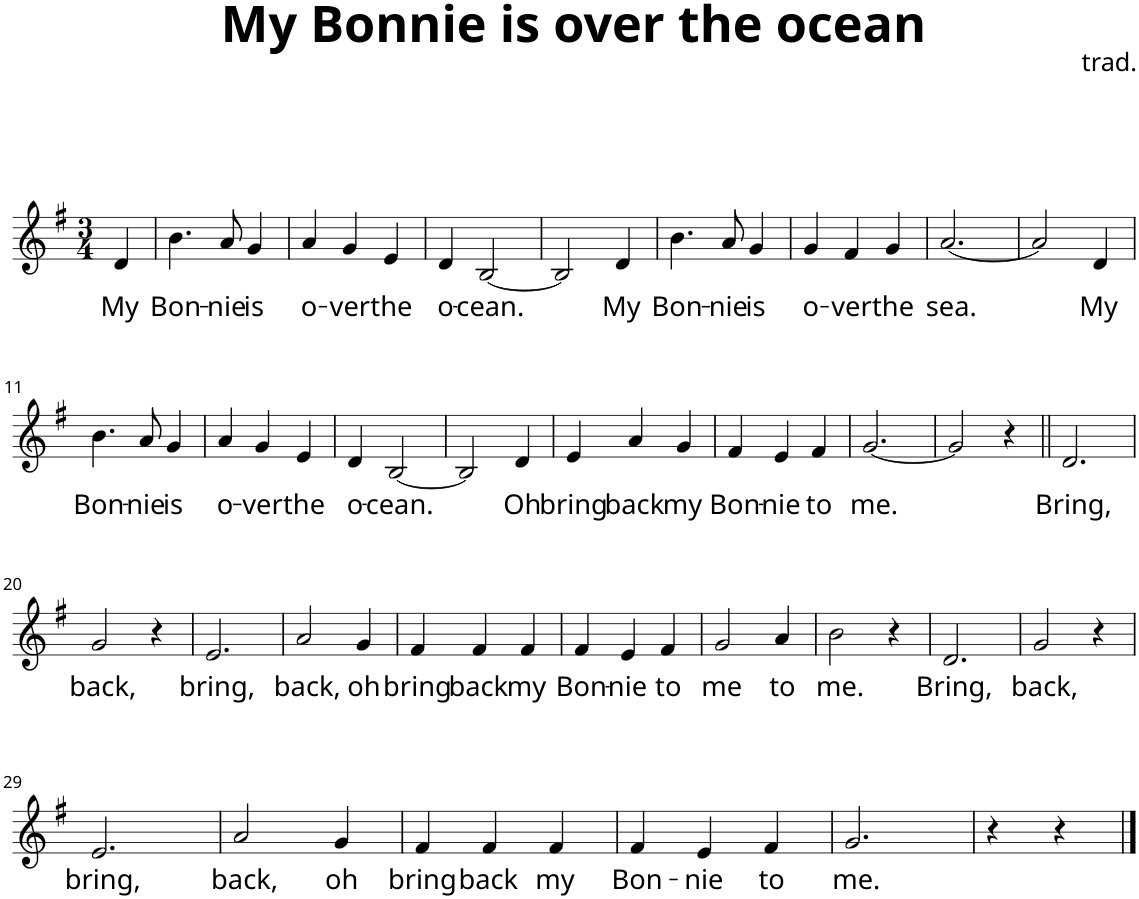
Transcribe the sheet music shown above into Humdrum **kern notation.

**kern	**text
*part1	*part1
*staff1	*staff1
*I"Sopran	*
*clefG2	*
*k[f#]	*
*G:	*
*M3/4	*
=1	=1
!	!LO:LY:b
4d/	My
=2	=2
!	!LO:LY:b
4.b\	Bon-
!	!LO:LY:b
8a/	-nie
!	!LO:LY:b
4g/	is
=3	=3
!	!LO:LY:b
4a/	o-
!	!LO:LY:b
4g/	-ver
!	!LO:LY:b
4e/	the
=4	=4
!	!LO:LY:b
4d/	o-
!	!LO:LY:b
[2B/	-cean.
=5	=5
2B/]	.
!	!LO:LY:b
4d/	My
=6	=6
!	!LO:LY:b
4.b\	Bon-
!	!LO:LY:b
8a/	-nie
!	!LO:LY:b
4g/	is
=7	=7
!	!LO:LY:b
4g/	o-
!	!LO:LY:b
4f#/	-ver
!	!LO:LY:b
4g/	the
=8	=8
!	!LO:LY:b
[2.a/	sea.
=9	=9
2a/]	.
=10-	=10-
!	!LO:LY:b
4d/	My
!!LO:LB:g=z
=11	=11
!	!LO:LY:b
4.b\	Bon-
!	!LO:LY:b
8a/	-nie
!	!LO:LY:b
4g/	is
=12	=12
!	!LO:LY:b
4a/	o-
!	!LO:LY:b
4g/	-ver
!	!LO:LY:b
4e/	the
=13	=13
!	!LO:LY:b
4d/	o-
!	!LO:LY:b
[2B/	-cean.
=14	=14
2B/]	.
!	!LO:LY:b
4d/	Oh
=15	=15
!	!LO:LY:b
4e/	bring
!	!LO:LY:b
4a/	back
!	!LO:LY:b
4g/	my
=16	=16
!	!LO:LY:b
4f#/	Bon-
!	!LO:LY:b
4e/	-nie
!	!LO:LY:b
4f#/	to
=17	=17
!	!LO:LY:b
[2.g/	me.
=18	=18
2g/]	.
4r	.
=19||	=19||
!	!LO:LY:b
2.d/	Bring,
!!LO:LB:g=z
=20	=20
!	!LO:LY:b
2g/	back,
4r	.
=21	=21
!	!LO:LY:b
2.e/	bring,
=22	=22
!	!LO:LY:b
2a/	back,
!	!LO:LY:b
4g/	oh
=23	=23
!	!LO:LY:b
4f#/	bring
!	!LO:LY:b
4f#/	back
!	!LO:LY:b
4f#/	my
=24	=24
!	!LO:LY:b
4f#/	Bon-
!	!LO:LY:b
4e/	-nie
!	!LO:LY:b
4f#/	to
=25	=25
!	!LO:LY:b
2g/	me
!	!LO:LY:b
4a/	to
=26	=26
!	!LO:LY:b
2b\	me.
4r	.
=27	=27
!	!LO:LY:b
2.d/	Bring,
=28	=28
!	!LO:LY:b
2g/	back,
4r	.
!!LO:LB:g=z
=29	=29
!	!LO:LY:b
2.e/	bring,
=30	=30
!	!LO:LY:b
2a/	back,
!	!LO:LY:b
4g/	oh
=31	=31
!	!LO:LY:b
4f#/	bring
!	!LO:LY:b
4f#/	back
!	!LO:LY:b
4f#/	my
=32	=32
!	!LO:LY:b
4f#/	Bon-
!	!LO:LY:b
4e/	-nie
!	!LO:LY:b
4f#/	to
=33	=33
!	!LO:LY:b
2.g/	me.
=34	=34
4r	.
4r	.
==	==
*-	*-
